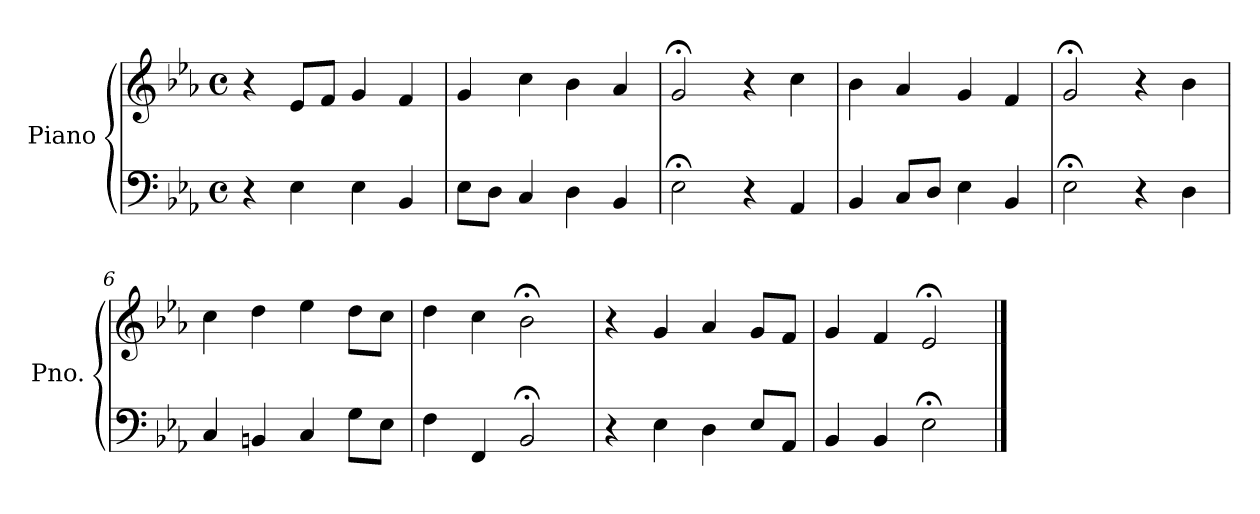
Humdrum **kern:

**kern	**kern
*part1	*part1
*staff2	*staff1
*I"Piano	*
*I'Pno.	*
*clefF4	*clefG2
*k[b-e-a-]	*k[b-e-a-]
*M4/4	*M4/4
*met(c)	*met(c)
=1	=1
4r	4r
4E-\	8e-/L
.	8f/J
4E-\	4g/
4BB-/	4f/
=2	=2
8E-\L	4g/
8D\J	.
4C/	4cc\
4D\	4b-\
4BB-/	4a-/
=3	=3
2E-;<\	2g;</
4r	4r
4AA-/	4cc\
=4	=4
4BB-/	4b-\
8C/L	4a-/
8D/J	.
4E-\	4g/
4BB-/	4f/
=5	=5
2E-;<\	2g;</
4r	4r
4D\	4b-\
=6	=6
4C/	4cc\
4BBn/	4dd\
4C/	4ee-\
8G\L	8dd\L
8E-\J	8cc\J
=7	=7
4F\	4dd\
4FF/	4cc\
2BB-;</	2b-;<\
!!LO:LB:g=z
=8	=8
4r	4r
4E-\	4g/
4D\	4a-/
8E-/L	8g/L
8AA-/J	8f/J
=9	=9
4BB-/	4g/
4BB-/	4f/
2E-;<\	2e-;</
==	==
*-	*-
